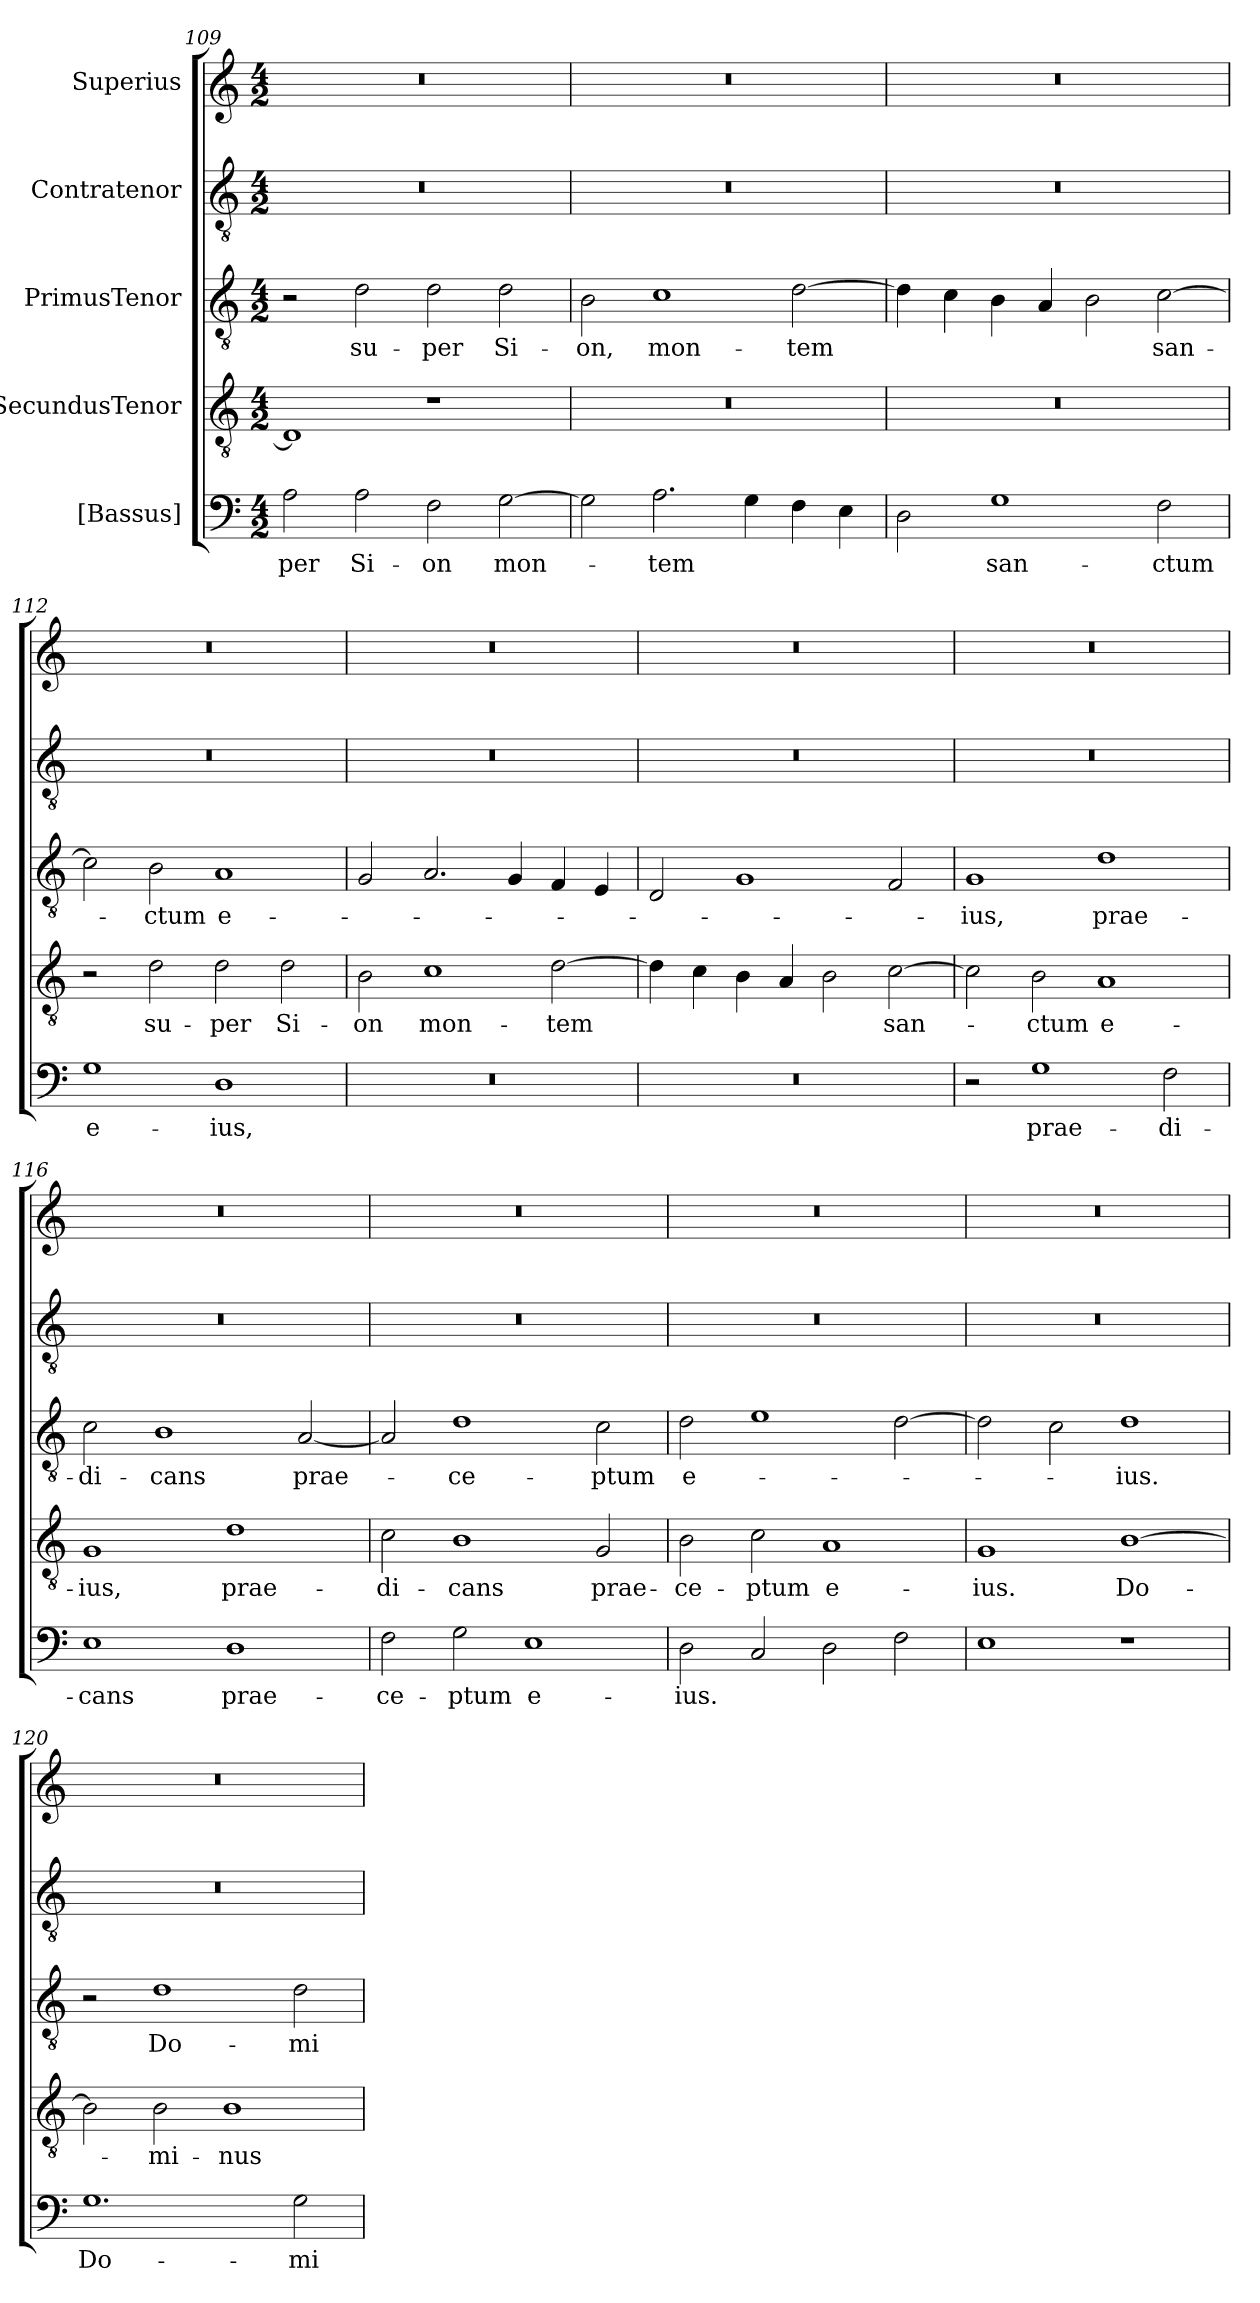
**kern	**text	**kern	**text	**kern	**text	**kern	**kern
*part5	*part5	*part4	*part4	*part3	*part3	*part2	*part1
*staff5	*staff5	*staff4	*staff4	*staff3	*staff3	*staff2	*staff1
*I"[Bassus]	*	*I"SecundusTenor	*	*I"PrimusTenor	*	*I"Contratenor	*I"Superius
*clefF4	*	*clefGv2	*	*clefGv2	*	*clefGv2	*clefG2
*k[]	*	*k[]	*	*k[]	*	*k[]	*k[]
*M4/2	*	*M4/2	*	*M4/2	*	*M4/2	*M4/2
=109	=109	=109	=109	=109	=109	=109	=109
2A\	-per	1D/]	.	2r	.	0r	0r
2A\	Si-	.	.	2d\	su-	.	.
2F\	-on	1r	.	2d\	-per	.	.
[2G\	mon-	.	.	2d\	Si-	.	.
=110	=110	=110	=110	=110	=110	=110	=110
2G\]	.	0r	.	2B\	-on,	0r	0r
2.A\	-tem	.	.	1c\	mon-	.	.
4G\	.	.	.	.	.	.	.
4F\	.	.	.	[2d\	-tem	.	.
4E\	.	.	.	.	.	.	.
=111	=111	=111	=111	=111	=111	=111	=111
2D\	.	0r	.	4d\]	.	0r	0r
.	.	.	.	4c\	.	.	.
1G\	san-	.	.	4B\	.	.	.
.	.	.	.	4A/	.	.	.
.	.	.	.	2B\	.	.	.
2F\	-ctum	.	.	[2c\	san-	.	.
=112	=112	=112	=112	=112	=112	=112	=112
1G\	e-	2r	.	2c\]	.	0r	0r
.	.	2d\	su-	2B\	-ctum	.	.
1D\	-ius,	2d\	-per	1A/	e-	.	.
.	.	2d\	Si-	.	.	.	.
=113	=113	=113	=113	=113	=113	=113	=113
0r	.	2B\	-on	2G/	.	0r	0r
.	.	1c\	mon-	2.A/	.	.	.
.	.	.	.	4G/	.	.	.
.	.	[2d\	-tem	4F/	.	.	.
.	.	.	.	4E/	.	.	.
=114	=114	=114	=114	=114	=114	=114	=114
0r	.	4d\]	.	2D/	.	0r	0r
.	.	4c\	.	.	.	.	.
.	.	4B\	.	1G/	.	.	.
.	.	4A/	.	.	.	.	.
.	.	2B\	.	.	.	.	.
.	.	[2c\	san-	2F/	.	.	.
=115	=115	=115	=115	=115	=115	=115	=115
2r	.	2c\]	.	1G/	-ius,	0r	0r
1G\	prae-	2B\	-ctum	.	.	.	.
.	.	1A/	e-	1d\	prae-	.	.
2F\	-di-	.	.	.	.	.	.
=116	=116	=116	=116	=116	=116	=116	=116
1E\	-cans	1G/	-ius,	2c\	-di-	0r	0r
.	.	.	.	1B\	-cans	.	.
1D\	prae-	1d\	prae-	.	.	.	.
.	.	.	.	[2A/	prae-	.	.
=117	=117	=117	=117	=117	=117	=117	=117
2F\	-ce-	2c\	-di-	2A/]	.	0r	0r
2G\	-ptum	1B\	-cans	1d\	-ce-	.	.
1E\	e-	.	.	.	.	.	.
.	.	2G/	prae-	2c\	-ptum	.	.
=118	=118	=118	=118	=118	=118	=118	=118
2D\	-ius.	2B\	-ce-	2d\	e-	0r	0r
2C/	.	2c\	-ptum	1e\	.	.	.
2D\	.	1A/	e-	.	.	.	.
2F\	.	.	.	[2d\	.	.	.
=119	=119	=119	=119	=119	=119	=119	=119
1E\	.	1G/	-ius.	2d\]	.	0r	0r
.	.	.	.	2c\	.	.	.
1r	.	[1B\	Do-	1d\	-ius.	.	.
=120	=120	=120	=120	=120	=120	=120	=120
1.G\	Do-	2B\]	.	2r	.	0r	0r
.	.	2B\	-mi-	1d\	Do-	.	.
.	.	1B\	-nus	.	.	.	.
2G\	-mi-	.	.	2d\	-mi-	.	.
=	=	=	=	=	=	=	=
*-	*-	*-	*-	*-	*-	*-	*-
